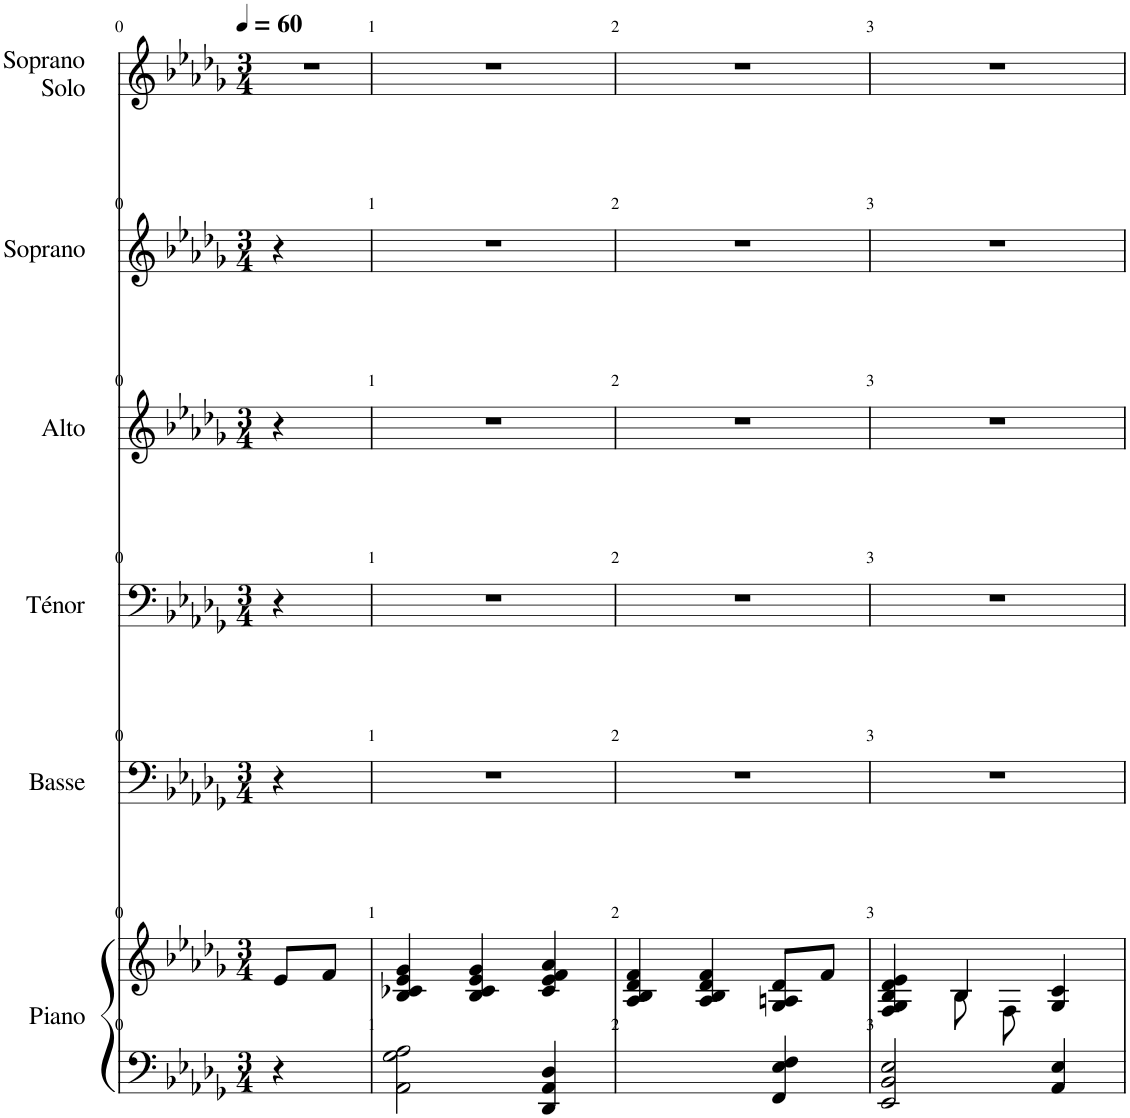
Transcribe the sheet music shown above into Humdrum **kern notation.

**kern	**kern	**kern	**kern	**kern	**kern	**kern
*part6	*part6	*part5	*part4	*part3	*part2	*part1
*staff7	*staff6	*staff5	*staff4	*staff3	*staff2	*staff1
*I"Piano	*	*I"Basse	*I"Ténor	*I"Alto	*I"Soprano	*I"Soprano  Solo
*I'P.	*	*I'B.	*I'T.	*I'A.	*I'S.	*I'S.Solo
*clefF4	*clefG2	*clefF4	*clefF4	*clefG2	*clefG2	*clefG2
*	*	*	*	*Trd1c2	*	*
*k[b-e-a-d-g-]	*k[b-e-a-d-g-]	*k[b-e-a-d-g-]	*k[b-e-a-d-g-]	*k[b-e-a-d-g-]	*k[b-e-a-d-g-]	*k[b-e-a-d-g-]
*M3/4	*M3/4	*M3/4	*M3/4	*M3/4	*M3/4	*M3/4
*MM60	*MM60	*MM60	*MM60	*MM60	*MM60	*MM60
=	=	=	=	=	=	=
4r	8e-/L	4r	4r	4r	4r	2.r
.	8f/J	.	.	.	.	.
2ryy	2ryy	2ryy	2ryy	2ryy	2ryy	.
=1	=1	=1	=1	=1	=1	=1
2AA-\ 2G-\ 2A-\	4B-/ 4c-X/ 4e-/ 4g-/	2.r	2.r	2.r	2.r	2.r
.	4B-/ 4c-/ 4e-/ 4g-/	.	.	.	.	.
4DD-/ 4AA-/ 4D-/	4c-/ 4e-/ 4f/ 4a-/	.	.	.	.	.
=2	=2	=2	=2	=2	=2	=2
2ryy	4A-/ 4B-/ 4d-/ 4f/	2.r	2.r	2.r	2.r	2.r
.	4A-/ 4B-/ 4d-/ 4f/	.	.	.	.	.
4FF/ 4E-/ 4F/	8G-/ 8An/ 8d-/L	.	.	.	.	.
.	8f/J	.	.	.	.	.
=3	=3	=3	=3	=3	=3	=3
*	*^	*	*	*	*	*
2EE-/ 2BB-/ 2E-/	4F/ 4G-/ 4B-/ 4d-/ 4e-/	4ryy	2.r	2.r	2.r	2.r	2.r
.	4B-/	8B-\	.	.	.	.	.
.	.	8F\	.	.	.	.	.
4AA-/ 4E-/	4G-/ 4c/	4ryy	.	.	.	.	.
*	*v	*v	*	*	*	*	*
=	=	=	=	=	=	=
*-	*-	*-	*-	*-	*-	*-
